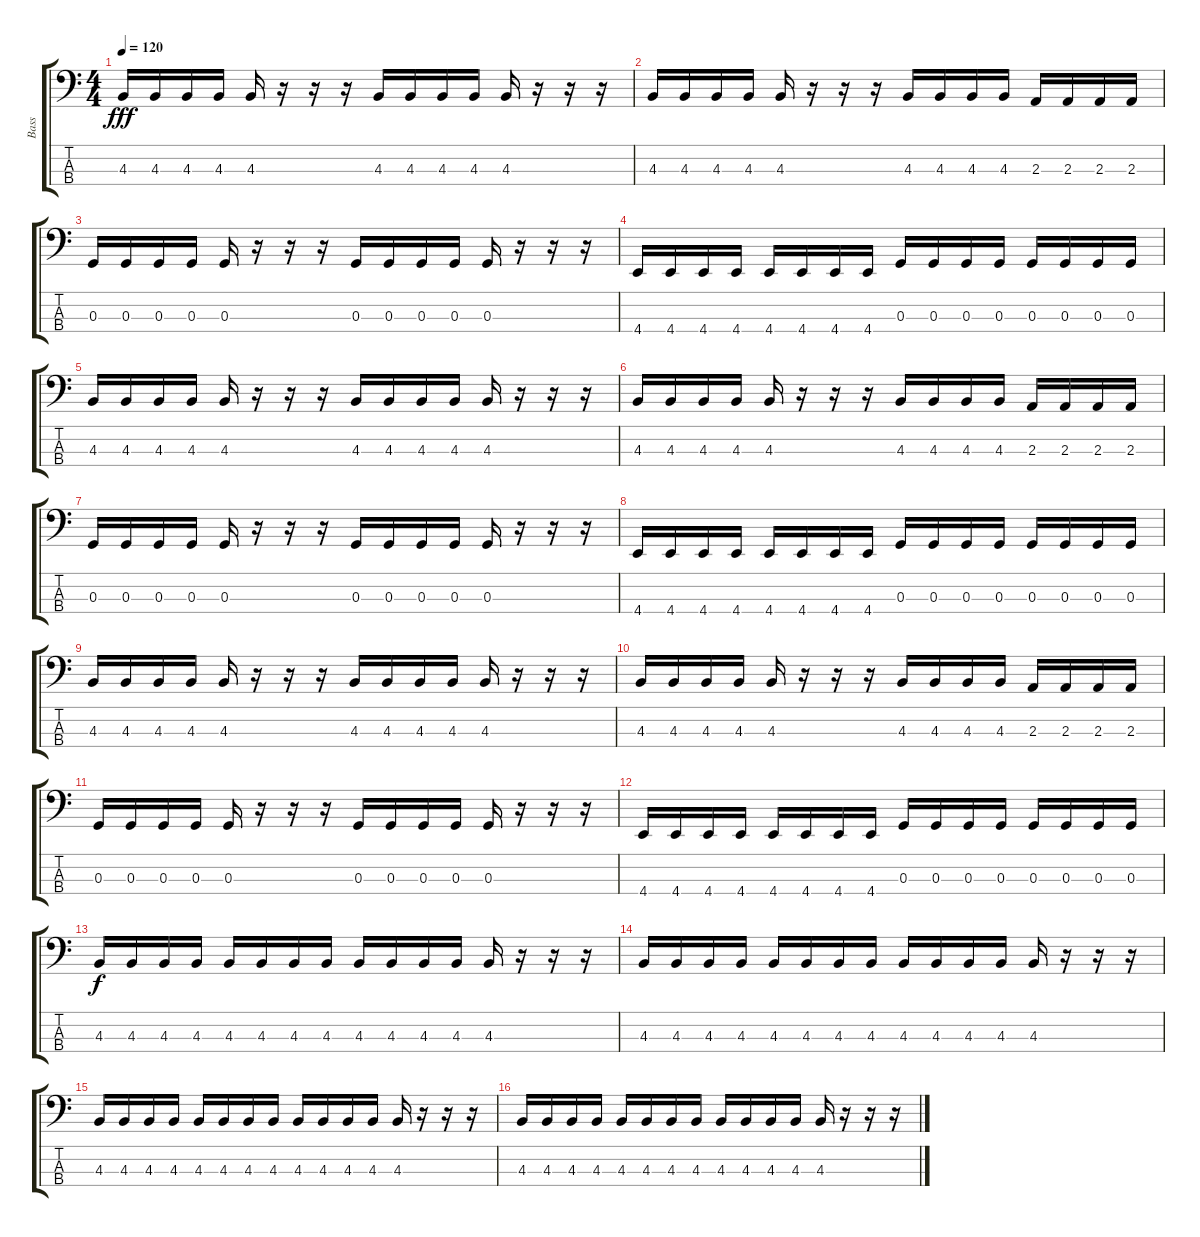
\track ("Bass" "Bass") {instrument electricbassfinger}
\staff {score tabs}
\tuning (F2 C2 G1 C1) {hide}
\ts (4 4)
\tempo 120
\clef f4
\ks c
4.3.16{dy fff} 4.3.16 4.3.16 4.3.16 4.3.16 r.16 r.16 r.16 4.3.16 4.3.16 4.3.16 4.3.16 4.3.16 r.16 r.16 r.16 |
4.3.16 4.3.16 4.3.16 4.3.16 4.3.16 r.16 r.16 r.16 4.3.16 4.3.16 4.3.16 4.3.16 2.3.16 2.3.16 2.3.16 2.3.16 |
0.3.16 0.3.16 0.3.16 0.3.16 0.3.16 r.16 r.16 r.16 0.3.16 0.3.16 0.3.16 0.3.16 0.3.16 r.16 r.16 r.16 |
4.4.16 4.4.16 4.4.16 4.4.16 4.4.16 4.4.16 4.4.16 4.4.16 0.3.16 0.3.16 0.3.16 0.3.16 0.3.16 0.3.16 0.3.16 0.3.16 |
4.3.16 4.3.16 4.3.16 4.3.16 4.3.16 r.16 r.16 r.16 4.3.16 4.3.16 4.3.16 4.3.16 4.3.16 r.16 r.16 r.16 |
4.3.16 4.3.16 4.3.16 4.3.16 4.3.16 r.16 r.16 r.16 4.3.16 4.3.16 4.3.16 4.3.16 2.3.16 2.3.16 2.3.16 2.3.16 |
0.3.16 0.3.16 0.3.16 0.3.16 0.3.16 r.16 r.16 r.16 0.3.16 0.3.16 0.3.16 0.3.16 0.3.16 r.16 r.16 r.16 |
4.4.16 4.4.16 4.4.16 4.4.16 4.4.16 4.4.16 4.4.16 4.4.16 0.3.16 0.3.16 0.3.16 0.3.16 0.3.16 0.3.16 0.3.16 0.3.16 |
4.3.16 4.3.16 4.3.16 4.3.16 4.3.16 r.16 r.16 r.16 4.3.16 4.3.16 4.3.16 4.3.16 4.3.16 r.16 r.16 r.16 |
4.3.16 4.3.16 4.3.16 4.3.16 4.3.16 r.16 r.16 r.16 4.3.16 4.3.16 4.3.16 4.3.16 2.3.16 2.3.16 2.3.16 2.3.16 |
0.3.16 0.3.16 0.3.16 0.3.16 0.3.16 r.16 r.16 r.16 0.3.16 0.3.16 0.3.16 0.3.16 0.3.16 r.16 r.16 r.16 |
4.4.16 4.4.16 4.4.16 4.4.16 4.4.16 4.4.16 4.4.16 4.4.16 0.3.16 0.3.16 0.3.16 0.3.16 0.3.16 0.3.16 0.3.16 0.3.16 |
4.3.16{dy f} 4.3.16 4.3.16 4.3.16 4.3.16 4.3.16 4.3.16 4.3.16 4.3.16 4.3.16 4.3.16 4.3.16 4.3.16 r.16 r.16 r.16 |
4.3.16 4.3.16 4.3.16 4.3.16 4.3.16 4.3.16 4.3.16 4.3.16 4.3.16 4.3.16 4.3.16 4.3.16 4.3.16 r.16 r.16 r.16 |
4.3.16 4.3.16 4.3.16 4.3.16 4.3.16 4.3.16 4.3.16 4.3.16 4.3.16 4.3.16 4.3.16 4.3.16 4.3.16 r.16 r.16 r.16 |
4.3.16 4.3.16 4.3.16 4.3.16 4.3.16 4.3.16 4.3.16 4.3.16 4.3.16 4.3.16 4.3.16 4.3.16 4.3.16 r.16 r.16 r.16
